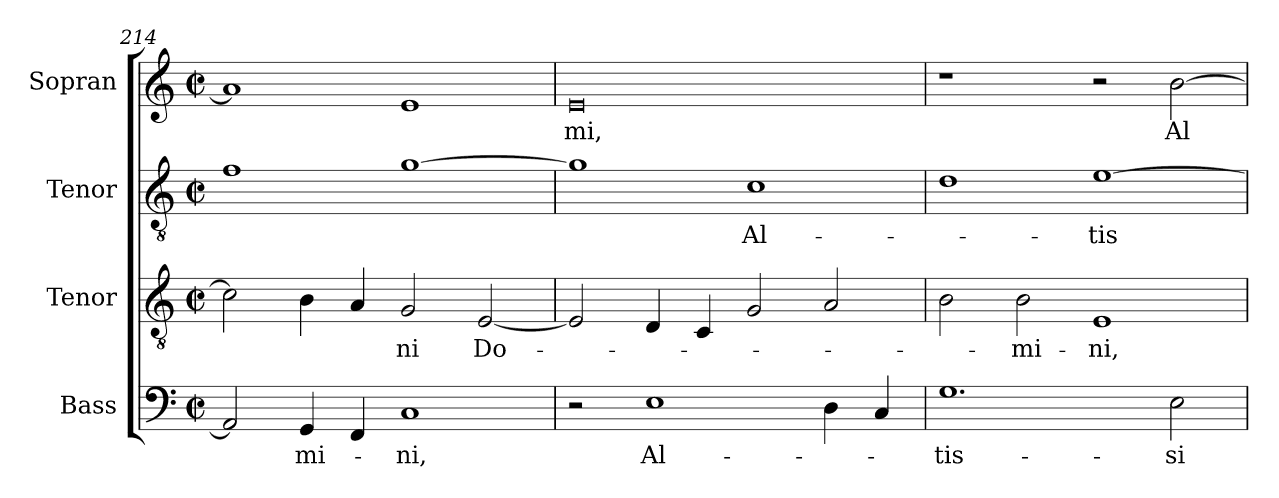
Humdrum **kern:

**kern	**text	**kern	**text	**kern	**text	**kern	**text
*part4	*part4	*part3	*part3	*part2	*part2	*part1	*part1
*staff4	*staff4	*staff3	*staff3	*staff2	*staff2	*staff1	*staff1
*I"Bass	*	*I"Tenor	*	*I"Tenor	*	*I"Sopran	*
*	*	*I'Tenor	*	*	*	*	*
*clefF4	*	*clefGv2	*	*clefGv2	*	*clefG2	*
*	*	*ITrd7c12	*	*ITrd7c12	*	*	*
*k[]	*	*k[]	*	*k[]	*	*k[]	*
*M2/2	*	*M2/2	*	*M2/2	*	*M2/2	*
*met(c|)	*	*met(c|)	*	*met(c|)	*	*met(c|)	*
=214	=214	=214	=214	=214	=214	=214	=214
2AAi/]	.	2Ci\]	.	1Fi	.	1ai]	.
!	!LO:LY:b:color=#000000	!	!	!	!	!	!
4GGi/	-mi-	4BBi\	.	.	.	.	.
4FFi/	.	4AAi/	.	.	.	.	.
!	!LO:LY:b:color=#000000	!	!	!	!	!	!
!	!	!	!LO:LY:b:color=#000000	!	!	!	!
1Ci	-ni,	2GGi/	-ni	[>1Gi	.	1ei	.
!	!	!	!LO:LY:b:color=#000000	!	!	!	!
.	.	[<2EEi/	Do-	.	.	.	.
=215	=215	=215	=215	=215	=215	=215	=215
!	!	!	!	!	!	!	!LO:LY:b:color=#000000
2r	.	2EEi/]	.	1Gi]	.	0ei	-mi,
!	!LO:LY:b:color=#000000	!	!	!	!	!	!
1Ei	Al-	4DDi/	.	.	.	.	.
.	.	4CCi/	.	.	.	.	.
!	!	!	!	!	!LO:LY:b:color=#000000	!	!
.	.	2GGi/	.	1Ci	Al-	.	.
4Di\	.	2AAi/	.	.	.	.	.
4Ci/	.	.	.	.	.	.	.
!!LO:LB:g=z
=216	=216	=216	=216	=216	=216	=216	=216
!	!LO:LY:b:color=#000000	!	!	!	!	!	!
1.Gi	-tis-	2BBi\	.	1Di	.	1r	.
!	!	!	!LO:LY:b:color=#000000	!	!	!	!
.	.	2BBi\	-mi-	.	.	.	.
!	!	!	!LO:LY:b:color=#000000	!	!	!	!
!	!	!	!	!	!LO:LY:b:color=#000000	!	!
.	.	1EEi	-ni,	[>1Ei	-tis-	2r	.
!	!LO:LY:b:color=#000000	!	!	!	!	!	!
!	!	!	!	!	!	!	!LO:LY:b:color=#000000
2Ei\	-si-	.	.	.	.	[>2bi\	Al-
=	=	=	=	=	=	=	=
*-	*-	*-	*-	*-	*-	*-	*-
